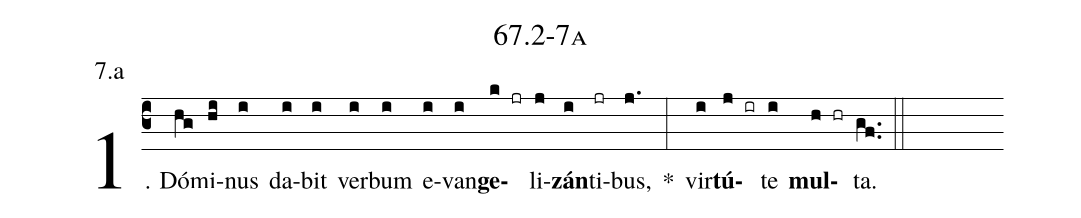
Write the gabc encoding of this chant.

name: 67.2-7a;
annotation: 7.a;
%%
(c3)1. Dó(hg)mi(hi)nus(i) da(i)bit(i) ver(i)bum(i) e(i)van(i)<b>ge</b>(k jr)li(j)<b>zán</b>(i)ti(jr)bus,(j.) *(:) vir(i)<b>tú</b>(j ir)te(i) <b>mul</b>(h hr)ta.(gf..) (::)


%E(i) u(i) o(j) u(i) a(h) e.(gf..) (::)
